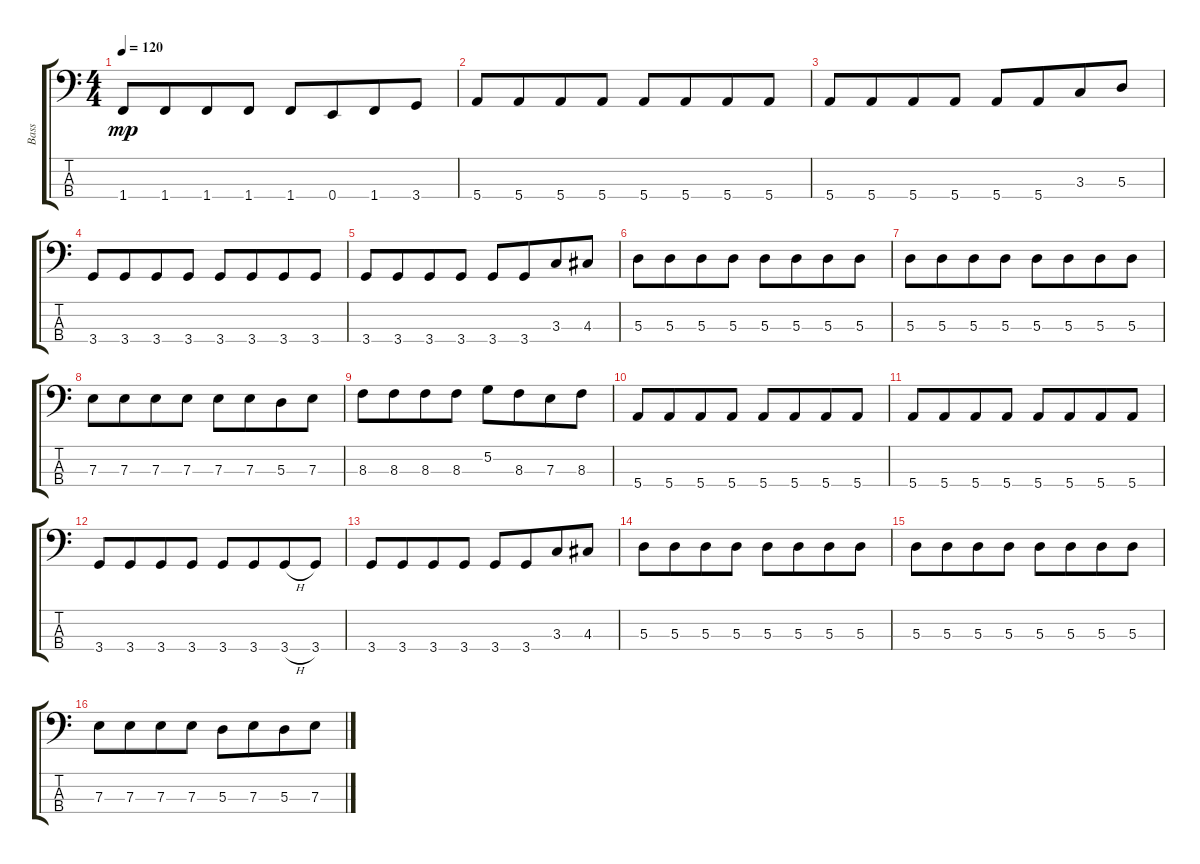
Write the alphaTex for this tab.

\track ("Bass" "Bass") {instrument electricbassfinger}
\staff {score tabs}
\tuning (G2 D2 A1 E1) {hide}
\ts (4 4)
\tempo 120
\clef f4
\ks c
1.4.8{dy mp} 1.4.8{beam merge} 1.4.8 1.4.8 1.4.8 0.4.8{beam merge} 1.4.8 3.4.8 |
5.4.8 5.4.8{beam merge} 5.4.8 5.4.8 5.4.8 5.4.8{beam merge} 5.4.8 5.4.8 |
5.4.8 5.4.8{beam merge} 5.4.8 5.4.8 5.4.8 5.4.8{beam merge} 3.3.8{beam merge} 5.3.8 |
3.4.8 3.4.8{beam merge} 3.4.8 3.4.8 3.4.8 3.4.8{beam merge} 3.4.8 3.4.8 |
3.4.8 3.4.8{beam merge} 3.4.8 3.4.8 3.4.8 3.4.8{beam merge} 3.3.8 4.3.8 |
5.3.8 5.3.8{beam merge} 5.3.8 5.3.8 5.3.8 5.3.8{beam merge} 5.3.8 5.3.8 |
5.3.8 5.3.8{beam merge} 5.3.8 5.3.8 5.3.8 5.3.8{beam merge} 5.3.8 5.3.8 |
7.3.8 7.3.8{beam merge} 7.3.8 7.3.8 7.3.8 7.3.8{beam merge} 5.3.8 7.3.8 |
8.3.8 8.3.8{beam merge} 8.3.8 8.3.8 5.2.8 8.3.8{beam merge} 7.3.8 8.3.8 |
5.4.8 5.4.8{beam merge} 5.4.8 5.4.8 5.4.8 5.4.8{beam merge} 5.4.8 5.4.8 |
5.4.8 5.4.8{beam merge} 5.4.8 5.4.8 5.4.8 5.4.8{beam merge} 5.4.8 5.4.8 |
3.4.8 3.4.8{beam merge} 3.4.8 3.4.8 3.4.8 3.4.8{beam merge} 3.4{h}.8 3.4.8 |
3.4.8 3.4.8{beam merge} 3.4.8 3.4.8 3.4.8 3.4.8{beam merge} 3.3.8 4.3.8 |
5.3.8 5.3.8{beam merge} 5.3.8 5.3.8 5.3.8 5.3.8{beam merge} 5.3.8 5.3.8 |
5.3.8 5.3.8{beam merge} 5.3.8 5.3.8 5.3.8 5.3.8{beam merge} 5.3.8 5.3.8 |
7.3.8 7.3.8{beam merge} 7.3.8 7.3.8 5.3.8 7.3.8{beam merge} 5.3.8 7.3.8
